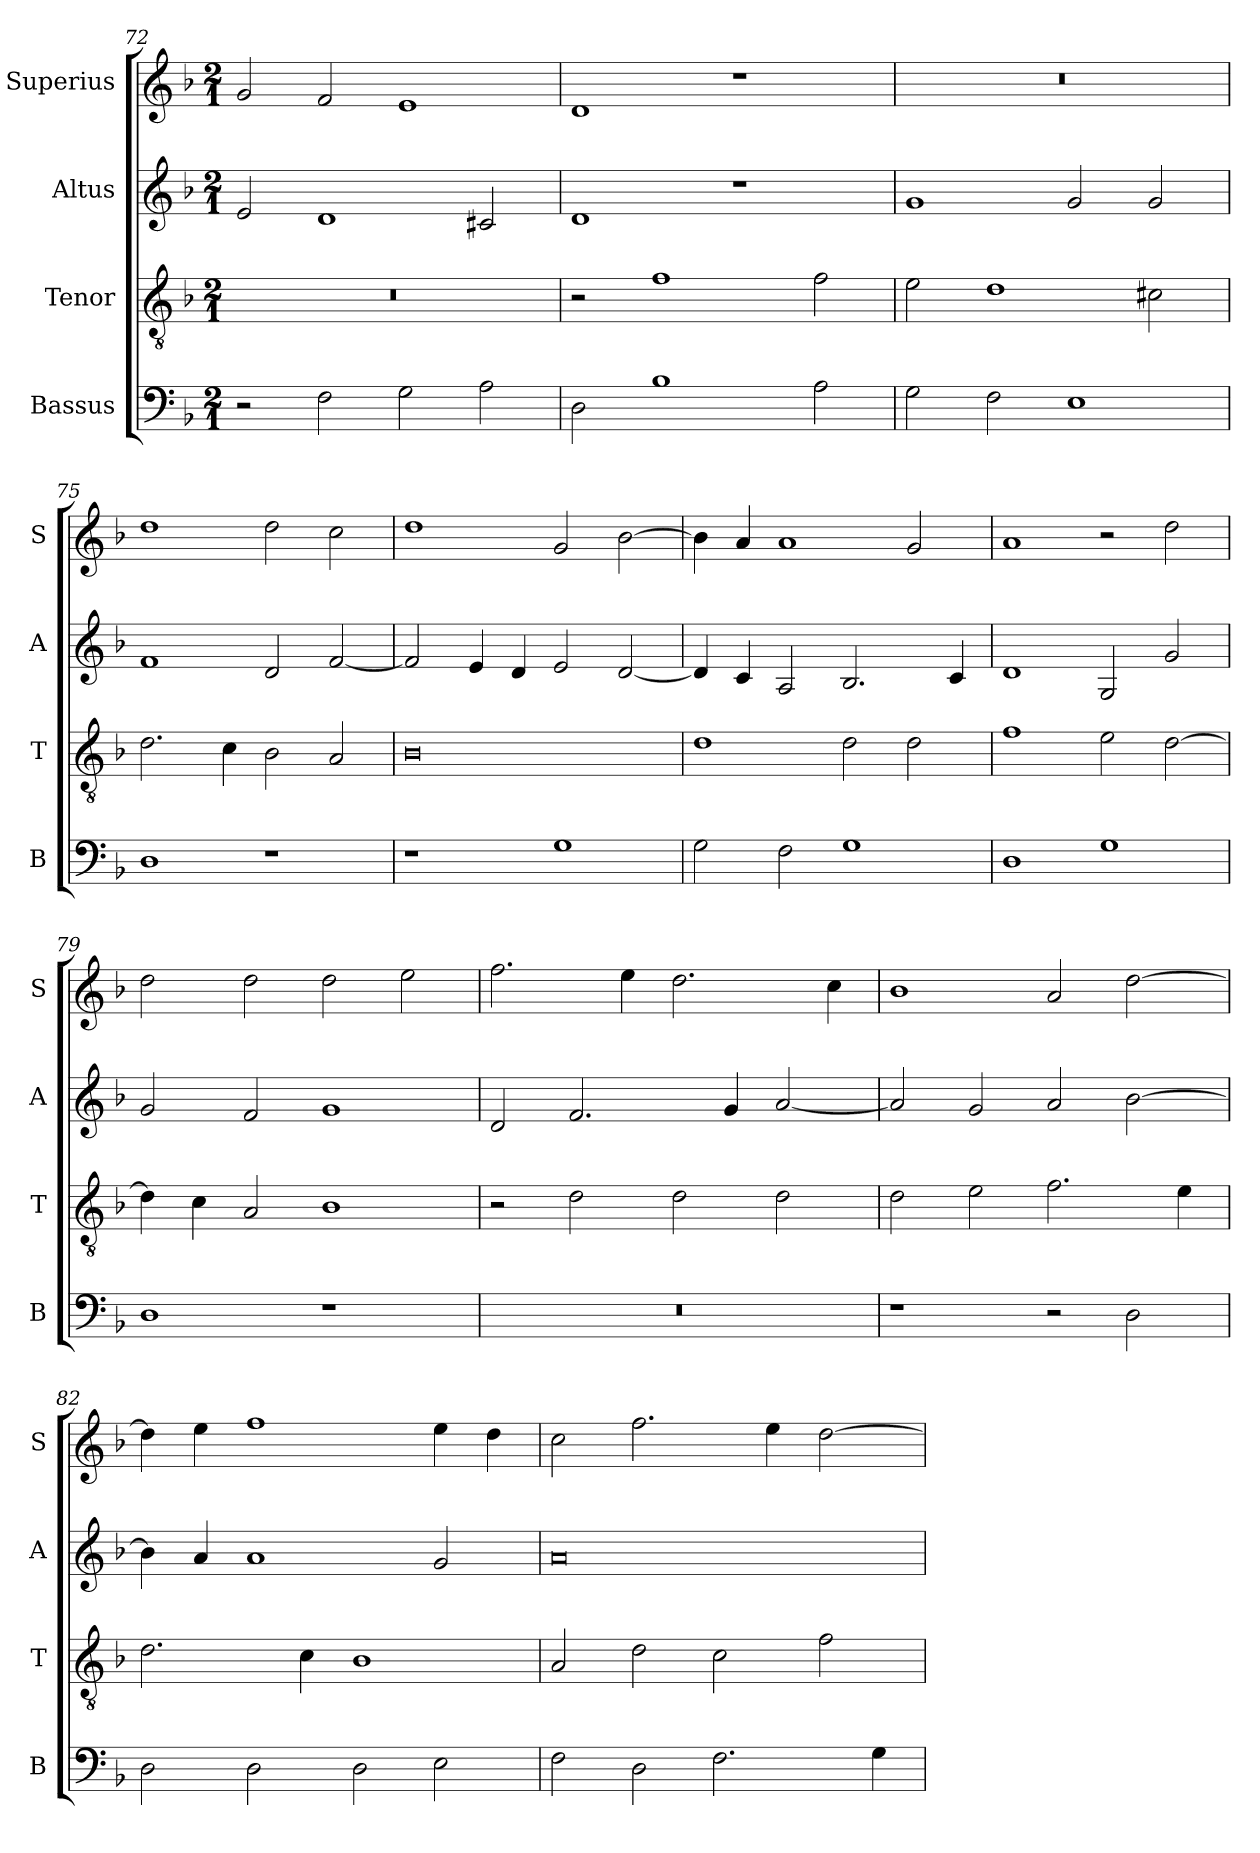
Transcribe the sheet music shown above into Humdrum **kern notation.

**kern	**kern	**kern	**kern
*part4	*part3	*part2	*part1
*staff4	*staff3	*staff2	*staff1
*I"Bassus	*I"Tenor	*I"Altus	*I"Superius
*I'B	*I'T	*I'A	*I'S
*clefF4	*clefGv2	*clefG2	*clefG2
*k[b-]	*k[b-]	*k[b-]	*k[b-]
*F:	*F:	*F:	*F:
*M2/1	*M2/1	*M2/1	*M2/1
=72	=72	=72	=72
2r	0r	2e	2g
2F	.	1d	2f
2G	.	.	1e
2A	.	2c#X	.
=73	=73	=73	=73
2D	2r	1d	1d
1B-	1f	.	.
.	.	1r	1r
2A	2f	.	.
=74	=74	=74	=74
2G	2e	1g	0r
2F	1d	.	.
1E	.	2g	.
.	2c#X	2g	.
=75	=75	=75	=75
1D	2.d	1f	1dd
.	4c	.	.
1r	2B-	2d	2dd
.	2A	[2f	2cc
=76	=76	=76	=76
1r	0B-	2f]	1dd
.	.	4e	.
.	.	4d	.
1G	.	2e	2g
.	.	[2d	[2b-
=77	=77	=77	=77
2G	1d	4d]	4b-]
.	.	4c	4a
2F	.	2A	1a
1G	2d	2.B-	.
.	2d	.	2g
.	.	4c	.
=78	=78	=78	=78
1D	1f	1d	1a
1G	2e	2G	2r
.	[2d	2g	2dd
=79	=79	=79	=79
1D	4d]	2g	2dd
.	4c	.	.
.	2A	2f	2dd
1r	1B-	1g	2dd
.	.	.	2ee
=80	=80	=80	=80
0r	2r	2d	2.ff
.	2d	2.f	.
.	.	.	4ee
.	2d	.	2.dd
.	.	4g	.
.	2d	[2a	.
.	.	.	4cc
=81	=81	=81	=81
1r	2d	2a]	1b-
.	2e	2g	.
2r	2.f	2a	2a
2D	.	[2b-	[2dd
.	4e	.	.
=82	=82	=82	=82
2D	2.d	4b-]	4dd]
.	.	4a	4ee
2D	.	1a	1ff
.	4c	.	.
2D	1B-	.	.
2E	.	2g	4ee
.	.	.	4dd
=83	=83	=83	=83
2F	2A	0a	2cc
2D	2d	.	2.ff
2.F	2c	.	.
.	.	.	4ee
.	2f	.	[2dd
4G	.	.	.
=	=	=	=
*-	*-	*-	*-
